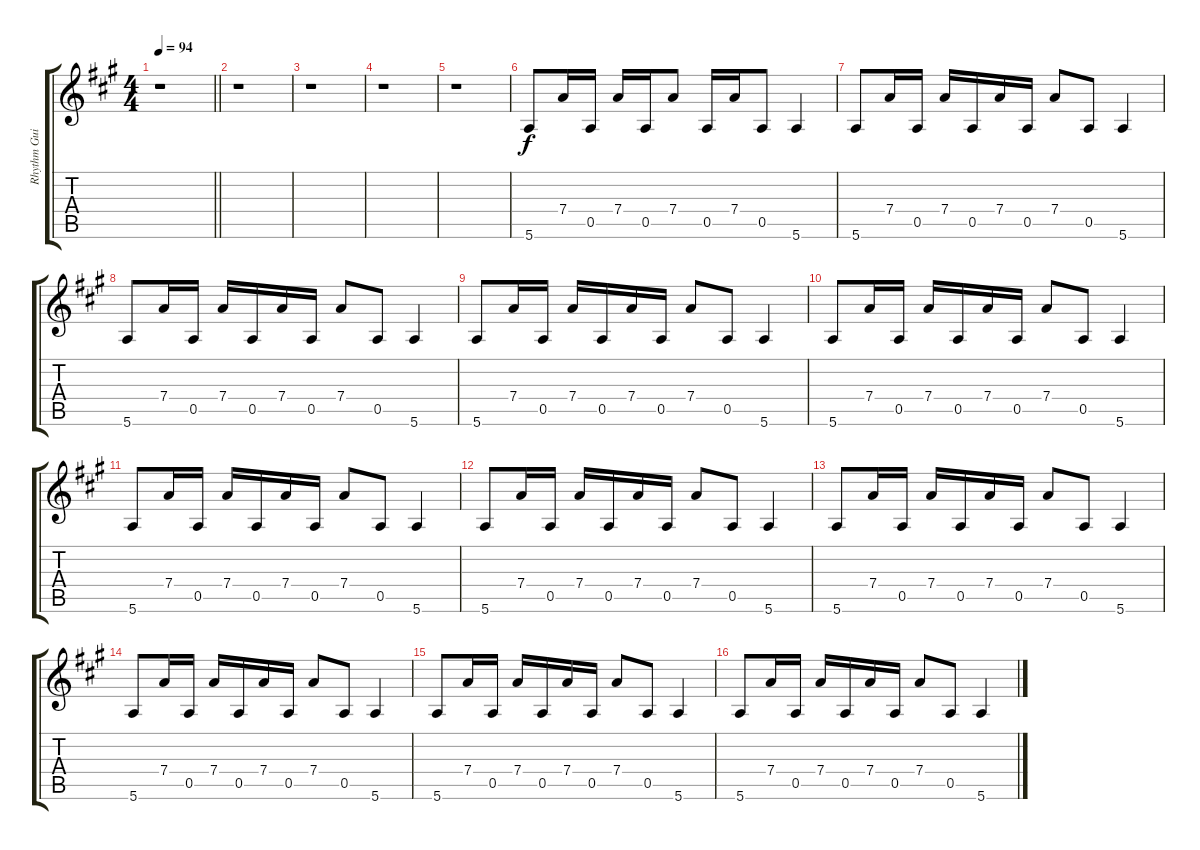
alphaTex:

\track ("Rhythm Guitar" "Rhythm Gui") {instrument acousticguitarsteel}
\staff {score tabs}
\tuning (E4 B3 G3 D3 A2 E2) {hide}
\ts (4 4)
\tempo 94
\clef g2
\barLineRight lightlight
\ks a
r.1{dy f instrument acousticguitarsteel} |
r.1 |
r.1 |
r.1 |
r.1 |
5.6.8 7.4.16 0.5.16 7.4.16 0.5.16 7.4.8 0.5.16 7.4.16 0.5.8 5.6.4 |
5.6.8 7.4.16 0.5.16 7.4.16 0.5.16 7.4.16 0.5.16 7.4.8 0.5.8 5.6.4 |
5.6.8 7.4.16 0.5.16 7.4.16 0.5.16 7.4.16 0.5.16 7.4.8 0.5.8 5.6.4 |
5.6.8 7.4.16 0.5.16 7.4.16 0.5.16 7.4.16 0.5.16 7.4.8 0.5.8 5.6.4 |
5.6.8 7.4.16 0.5.16 7.4.16 0.5.16 7.4.16 0.5.16 7.4.8 0.5.8 5.6.4 |
5.6.8 7.4.16 0.5.16 7.4.16 0.5.16 7.4.16 0.5.16 7.4.8 0.5.8 5.6.4 |
5.6.8 7.4.16 0.5.16 7.4.16 0.5.16 7.4.16 0.5.16 7.4.8 0.5.8 5.6.4 |
5.6.8 7.4.16 0.5.16 7.4.16 0.5.16 7.4.16 0.5.16 7.4.8 0.5.8 5.6.4 |
5.6.8 7.4.16 0.5.16 7.4.16 0.5.16 7.4.16 0.5.16 7.4.8 0.5.8 5.6.4 |
5.6.8 7.4.16 0.5.16 7.4.16 0.5.16 7.4.16 0.5.16 7.4.8 0.5.8 5.6.4 |
5.6.8 7.4.16 0.5.16 7.4.16 0.5.16 7.4.16 0.5.16 7.4.8 0.5.8 5.6.4
